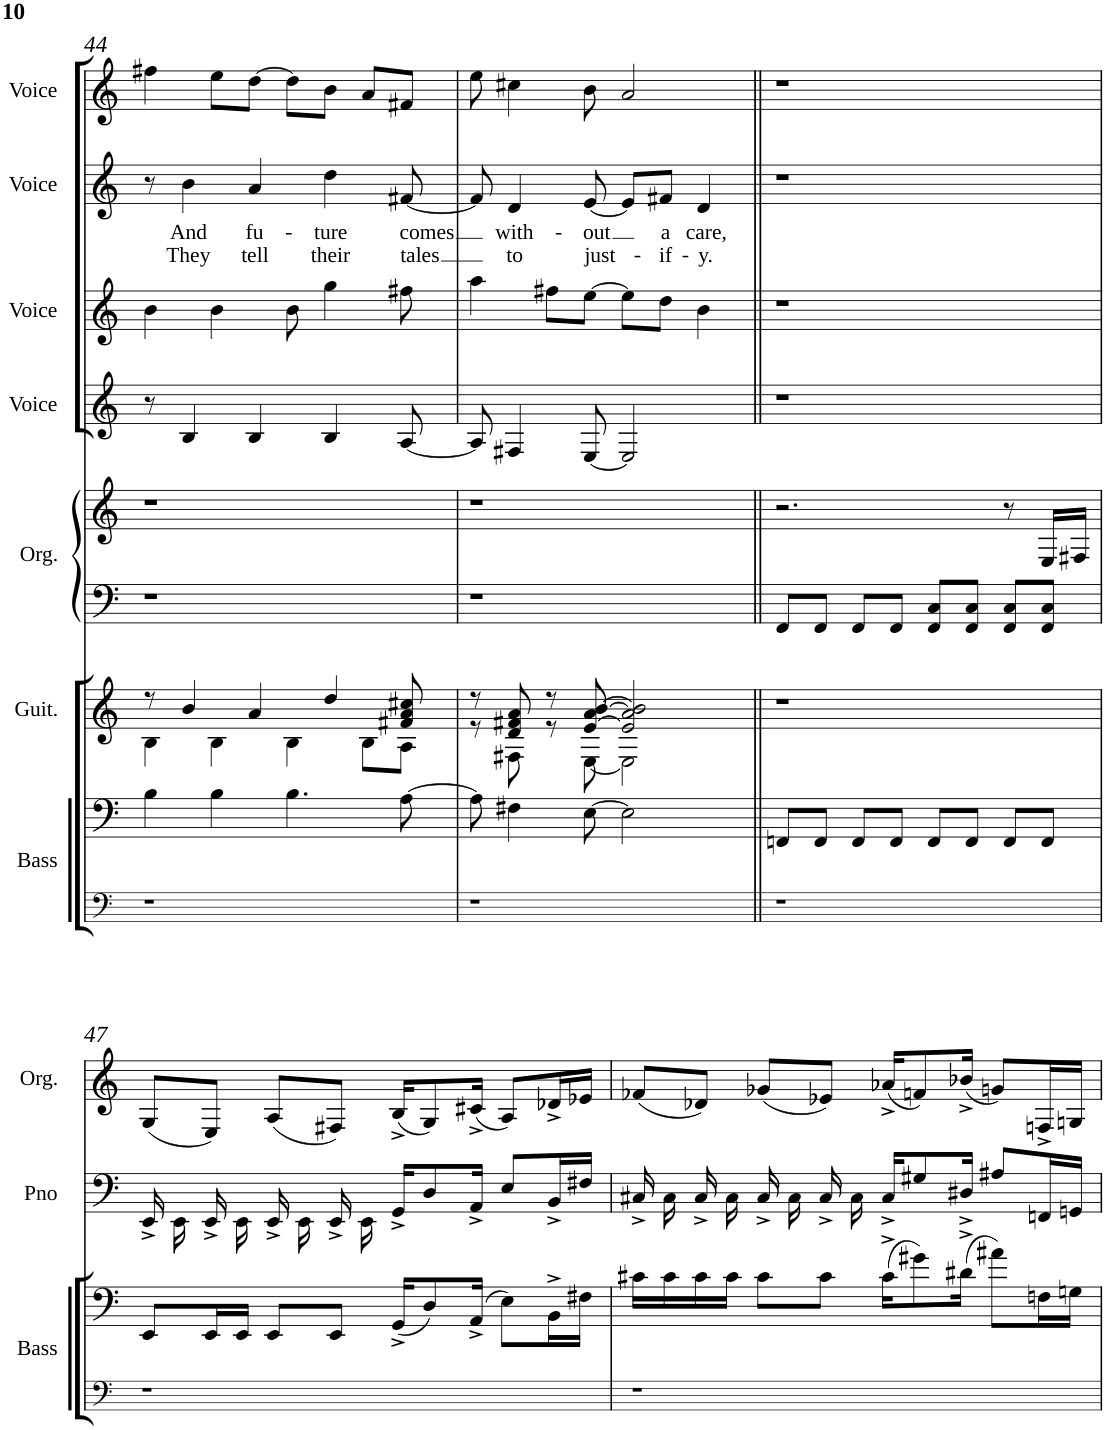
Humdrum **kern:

**kern	**kern	**kern	**kern	**kern	**kern	**kern	**kern	**kern	**text	**text	**kern
*part8	*part8	*part7	*part6	*part5	*part5	*part4	*part3	*part2	*part2	*part2	*part1
*staff10	*staff9	*staff8	*staff7	*staff6	*staff5	*staff4	*staff3	*staff2	*staff2	*staff2	*staff1
*I"Bass guitar	*	*I"Guitar	*I"Piano	*I"Organ	*	*I"Voice	*I"Voice	*I"Voice	*	*	*I"Voice
*I'Bass	*	*I'Guit.	*I'Pno	*I'Org.	*	*I'Voice	*I'Voice	*I'Voice	*	*	*I'Voice
!!LO:PB:g=z
*clefF4	*clefF4	*clefG2	*clefF4	*clefF4	*clefG2	*clefG2	*clefG2	*clefG2	*	*	*clefG2
*Trd7c12	*Trd7c12	*Trd7c12	*	*	*	*	*	*	*	*	*
*k[]	*k[]	*k[]	*k[]	*k[]	*k[]	*k[]	*k[]	*k[]	*	*	*k[]
*M4/4	*M4/4	*M4/4	*M4/4	*M4/4	*M4/4	*M4/4	*M4/4	*M4/4	*	*	*M4/4
=44	=44	=44	=44	=44	=44	=44	=44	=44	=44	=44	=44
*	*	*^	*	*	*	*	*	*	*	*	*
1r	4B\	8r	4B\	1r	1r	1r	8r	4b\	8r	.	.	4ff#X\
!	!	!	!	!	!	!	!	!	!	!LO:LY:b	!LO:LY:b	!
.	.	4b/	.	.	.	.	4B/	.	4b\	And	They	.
.	4B\	.	4B\	.	.	.	.	4b\	.	.	.	8ee\L
!	!	!	!	!	!	!	!	!	!	!LO:LY:b	!LO:LY:b	!
.	.	4a/	.	.	.	.	4B/	.	4a/	fu-	tell	[>8dd\J
.	4.B\	.	4B\	.	.	.	.	8b\	.	.	.	8dd\L]
!	!	!	!	!	!	!	!	!	!	!LO:LY:b	!LO:LY:b	!
.	.	4dd/	.	.	.	.	4B/	4gg\	4dd\	-ture	their	8b\J
.	.	.	8B\L	.	.	.	.	.	.	.	.	8a/L
!	!	!	!	!	!	!	!	!	!	!LO:LY:b	!LO:LY:b	!
.	[>8A\	8f#X/ 8a/ 8cc#X/	8A\J	.	.	.	[<8A/	8ff#X\	[<8f#X/	comes	tales	8f#X/J
=45	=45	=45	=45	=45	=45	=45	=45	=45	=45	=45	=45	=45
1r	8A\]	8r	8r	1r	1r	1r	8A/]	4aa\	8f#/]	.	.	8ee\
!	!	!	!	!	!	!	!	!	!	!LO:LY:b	!LO:LY:b	!
.	4F#X\	8d/ 8f#X/ 8a/	8F#X\	.	.	.	4F#X/	.	4d/	with-	to	4cc#X\
.	.	8r	8r	.	.	.	.	8ff#X\L	.	.	.	.
!	!	!	!	!	!	!	!	!	!	!LO:LY:b	!LO:LY:b	!
.	[>8E\	[>8e/ [>8a/ [>8b/	[<8E\	.	.	.	[<8E/	[>8ee\J	[<8e/	-out	just-	8b\
.	2E\]	2e/] 2a/] 2b/]	2E\]	.	.	.	2E/]	8ee\L]	8e/L]	.	.	2a/
!	!	!	!	!	!	!	!	!	!	!LO:LY:b	!LO:LY:b	!
.	.	.	.	.	.	.	.	8dd\J	8f#X/J	a	-if-	.
!	!	!	!	!	!	!	!	!	!	!LO:LY:b	!LO:LY:b	!
.	.	.	.	.	.	.	.	4b\	4d/	care,	-y.	.
*	*	*v	*v	*	*	*	*	*	*	*	*	*
=46||	=46||	=46||	=46||	=46||	=46||	=46||	=46||	=46||	=46||	=46||	=46||
1r	8FFn/L	1r	1r	8FF/L	2.r	1r	1r	1r	.	.	1r
.	8FF/J	.	.	8FF/J	.	.	.	.	.	.	.
.	8FF/L	.	.	8FF/L	.	.	.	.	.	.	.
.	8FF/J	.	.	8FF/J	.	.	.	.	.	.	.
.	8FF/L	.	.	8FF/ 8C/L	.	.	.	.	.	.	.
.	8FF/J	.	.	8FF/ 8C/J	.	.	.	.	.	.	.
.	8FF/L	.	.	8FF/ 8C/L	8r	.	.	.	.	.	.
.	8FF/J	.	.	8FF/ 8C/J	16E/LL	.	.	.	.	.	.
.	.	.	.	.	16F#X/JJ	.	.	.	.	.	.
!!LO:LB:g=z
=47	=47	=47	=47	=47	=47	=47	=47	=47	=47	=47	=47
*	*	*	*^	*	*	*	*	*	*	*	*
1r	8EE/L	1r	16EE^/	16ryy	1r	(<8G/L	1r	1r	1r	.	.	1r
.	.	.	16ryy	16EE\	.	.	.	.	.	.	.	.
.	16EE/L	.	16EE^/	16ryy	.	8E/J)	.	.	.	.	.	.
.	16EE/JJ	.	16ryy	16EE\	.	.	.	.	.	.	.	.
.	8EE/L	.	16EE^/	16ryy	.	(<8A/L	.	.	.	.	.	.
.	.	.	16ryy	16EE\	.	.	.	.	.	.	.	.
.	8EE/J	.	16EE^/	16ryy	.	8F#X/J)	.	.	.	.	.	.
.	.	.	16ryy	16EE\	.	.	.	.	.	.	.	.
.	(<16GG^/KL	.	16GG^/KL	2ryy	.	(<16B^/KL	.	.	.	.	.	.
.	8D/)	.	8D/	.	.	8G/)	.	.	.	.	.	.
.	(>16AA^/Jk	.	16AA^/Jk	.	.	(<16c#X^/Jk	.	.	.	.	.	.
.	8E\L)	.	8E/L	.	.	8A/L)	.	.	.	.	.	.
.	16BB^\L	.	16BB^/L	.	.	16d-X^/L	.	.	.	.	.	.
.	16F#X\JJ	.	16F#X/JJ	.	.	16e-X/JJ	.	.	.	.	.	.
=48	=48	=48	=48	=48	=48	=48	=48	=48	=48	=48	=48	=48
1r	16c#X\LL	1r	16C#X^/	16ryy	1r	(<8f-X/L	1r	1r	1r	.	.	1r
.	16c#\	.	16ryy	16C#\	.	.	.	.	.	.	.	.
.	16c#\	.	16C#^/	16ryy	.	8d-X/J)	.	.	.	.	.	.
.	16c#\JJ	.	16ryy	16C#\	.	.	.	.	.	.	.	.
.	8c#\L	.	16C#^/	16ryy	.	(<8g-X/L	.	.	.	.	.	.
.	.	.	16ryy	16C#\	.	.	.	.	.	.	.	.
.	8c#\J	.	16C#^/	16ryy	.	8e-X/J)	.	.	.	.	.	.
.	.	.	16ryy	16C#\	.	.	.	.	.	.	.	.
.	(>16c#^\KL	.	16C#^/KL	2ryy	.	(<16a-X^/KL	.	.	.	.	.	.
.	8g#X\)	.	8G#X/	.	.	8fn/)	.	.	.	.	.	.
.	(>16d#X^\Jk	.	16D#X^/Jk	.	.	(<16b-X^/Jk	.	.	.	.	.	.
.	8a#X\L)	.	8A#X/L	.	.	8gn/L)	.	.	.	.	.	.
.	16Fn\L	.	16FFn/L	.	.	16Fn^/L	.	.	.	.	.	.
.	16Gn\JJ	.	16GGn/JJ	.	.	16Gn/JJ	.	.	.	.	.	.
*	*	*	*v	*v	*	*	*	*	*	*	*	*
=	=	=	=	=	=	=	=	=	=	=	=
*-	*-	*-	*-	*-	*-	*-	*-	*-	*-	*-	*-
